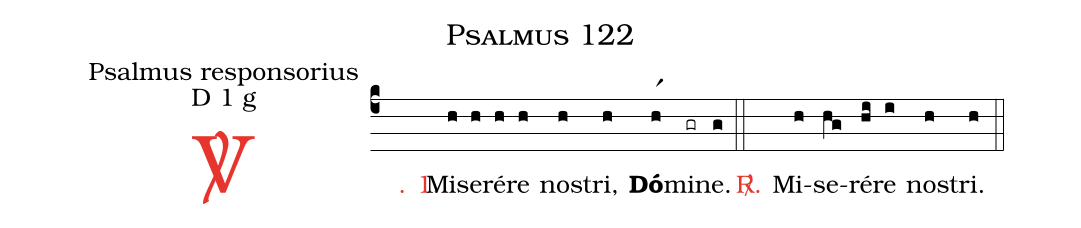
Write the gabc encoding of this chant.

name: Psalmus 122;
office-part: Psalmus responsorius;
mode: D 1 g;
%%
(c4)

<c><sp>V/</sp>. 1.</c>() Mi(h)se(h)ré(h)re(h) no(h)stri,(h) <b>Dó</b>(hr1)mi(gr)ne.(g)

(::)

<nlba><c><sp>R/</sp>.</c>() Mi</nlba>(h)se(hg)ré(hi)re(i) no(h)stri.(h)

(::)
